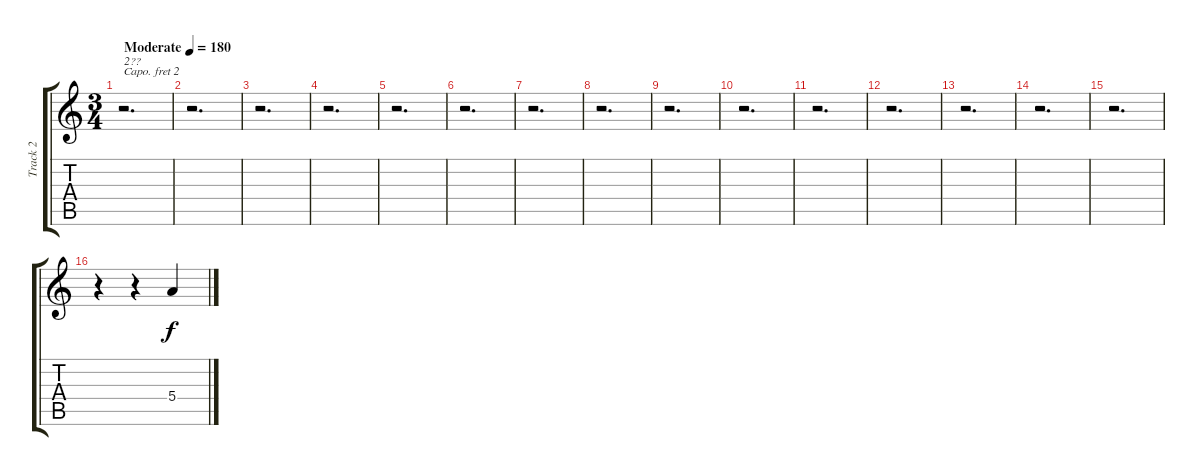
\track ("Track 2" "Track 2") {instrument electricguitarjazz}
\staff {score tabs}
\capo 2
\tuning (E4 B3 G3 D3 A2 E2) {hide}
\ts (3 4)
\tempo (180 "Moderate")
\clef g2
\ks c
r.2{d txt "2??" dy f instrument electricguitarjazz} |
r.2{d} |
r.2{d} |
r.2{d} |
r.2{d} |
r.2{d} |
r.2{d} |
r.2{d} |
r.2{d} |
r.2{d} |
r.2{d} |
r.2{d} |
r.2{d} |
r.2{d} |
r.2{d} |
r.4 r.4 5.4.4
